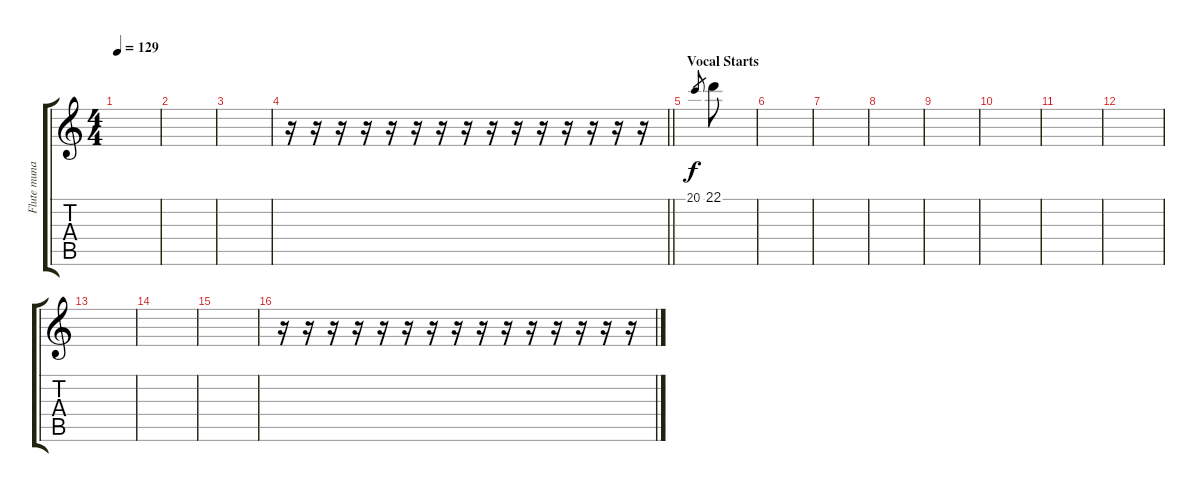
\track ("Flute типа" "Flute типа") {instrument englishhorn}
\staff {score tabs}
\tuning (E4 B3 G3 D3 A2 E2) {hide}
\ts (4 4)
\tempo 129
\clef g2
\ks c
|
|
|
\barLineRight lightlight
r.16 r.16 r.16 r.16 r.16 r.16 r.16 r.16 r.16 r.16 r.16 r.16 r.16 r.16 r.16 |
\section ("" "Vocal Starts")
20.1.8{gr} 22.1.8 |
|
|
|
|
|
|
|
|
|
|
r.16 r.16 r.16 r.16 r.16 r.16 r.16 r.16 r.16 r.16 r.16 r.16 r.16 r.16 r.16
